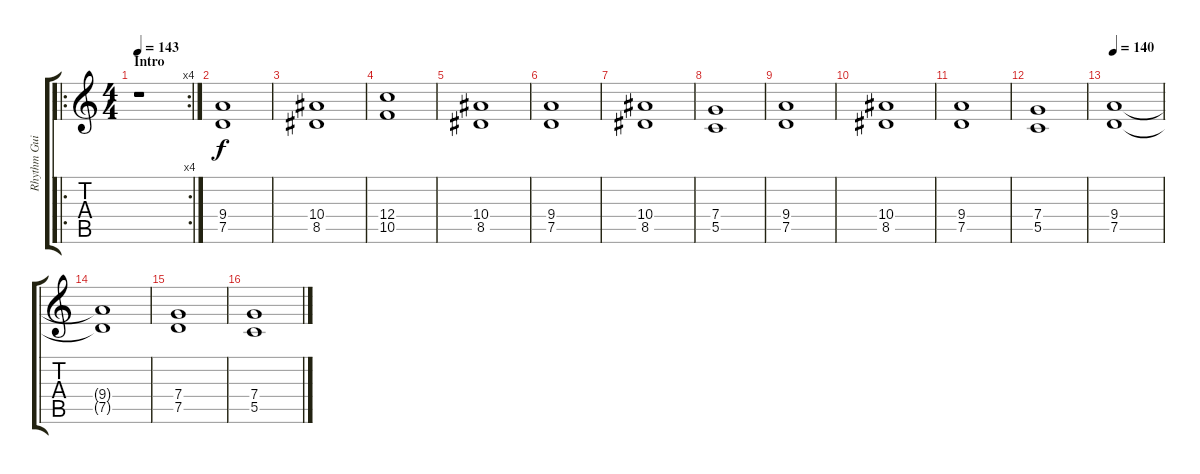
\track ("Rhythm Guitar" "Rhythm Gui") {instrument distortionguitar}
\staff {score tabs}
\tuning (D4 A3 F3 C3 G2 D2) {hide}
\ro
\rc 4
\ts (4 4)
\section ("" "Intro")
\tempo 143
\clef g2
\ks c
r.1{dy f instrument distortionguitar} |
(9.4 7.5).1 |
(10.4 8.5).1 |
(12.4 10.5).1 |
(10.4 8.5).1 |
(9.4 7.5).1 |
(10.4 8.5).1 |
(7.4 5.5).1 |
(9.4 7.5).1 |
(10.4 8.5).1 |
(9.4 7.5).1 |
(7.4 5.5).1 |
\tempo 140
(9.4 7.5).1 |
(9.4{t} 7.5{t}).1 |
(7.4 7.5).1 |
(7.4 5.5).1
